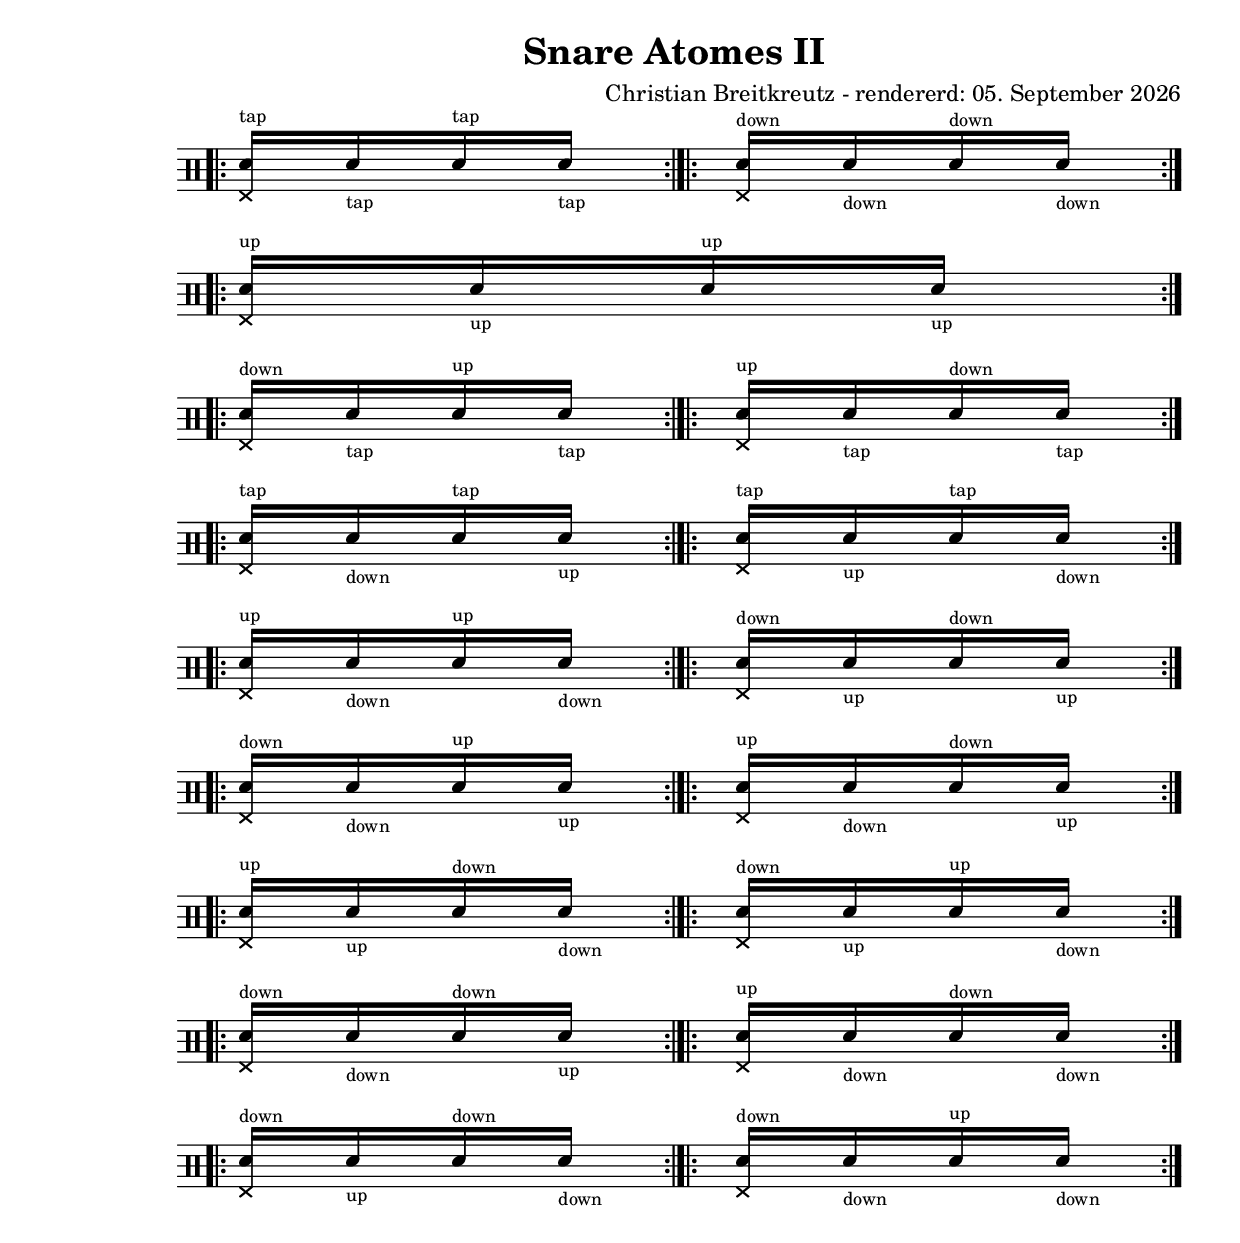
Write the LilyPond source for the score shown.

\version "2.18.2"
title = \markup {"Snare Atomes II "}


\paper {
  top-margin = 30
  left-margin = 30
  right-margin = 10
}
#(define drumset '(
    (bassdrum     default     #f         -5)
    (snare        default     #f         1)
    (hihat          cross     #f         5)
    (pedalhihat     cross     #f        -5)
    (closedhihat    cross     "stopped"  5)
    (openhihat      cross     "open"     5)
    
    (hightom      default     #f         3)
    (lowmidtom    default     #f         2)
    (lowtom       default     #f        -1)
    
    (ridecymbal     cross     #f         4)
    (crashcymbal    cross     #f         6)
    (cowbell           do     #f         3)))
date = #(strftime "%d. %B %Y" (localtime (current-time)))

global = {
  \key c \major
  \time 2/4
  \tempo 4=96
}
\layout {
indent = #0
}
sb = \bar "'"
rb= \bar ":|.|:"

ghost= #(define-music-function
        (parser location note )
        (ly:music?)
        #{
          \once \teeny
           \parenthesize #note
        #}
)
thead= #(define-music-function
        (parser location note )
        (ly:music?)
        #{
          \once
          \override NoteHead.transparent = ##t #note
        #}
)
ano= #(define-music-function
        (parser location text note )
        (string? ly:music?)
        #{
          \balloonGrobText #'Stem #'(-1 . 2) \markup{ #text } #note
        #}
)
\header{
  title = \markup \center-column { \title }
  composer=\markup { "Christian Breitkreutz" - rendererd: \date}
}


up = \markup{\tiny "up"}
down = \markup{\tiny "down"}
tap = \markup{\tiny "tap"}
notes = \drummode { 

			\rb
                 <hhp sn>16^\tap  [sn_\tap sn^\tap sn_\tap ]\rb
                 <hhp sn>16^\down  [sn_\down sn^\down sn_\down ]\rb
                 \break
                 <hhp sn>16^\up  [sn_\up sn^\up sn_\up ]\rb
                 \break
                 <hhp sn>16^\down  [sn_\tap sn^\up sn_\tap ]\rb
                 <hhp sn>16^\up  [sn_\tap sn^\down sn_\tap ]\rb
                 \break
                 <hhp sn>16^\tap  [sn_\down sn^\tap sn_\up ]\rb
                 <hhp sn>16^\tap  [sn_\up sn^\tap sn_\down ]\rb
                 \break
                 <hhp sn>16^\up  [sn_\down sn^\up sn_\down ]\rb
                 <hhp sn>16^\down  [sn_\up sn^\down sn_\up ]\rb
                 \break
                 <hhp sn>16^\down  [sn_\down sn^\up sn_\up ]\rb
                 <hhp sn>16^\up  [sn_\down sn^\down sn_\up ]\rb
                 \break
                 <hhp sn>16^\up  [sn_\up sn^\down sn_\down ]\rb
                 <hhp sn>16^\down  [sn_\up sn^\up sn_\down ]\rb
                 \break
                 <hhp sn>16^\down  [sn_\down sn^\down sn_\up ]\rb
                 <hhp sn>16^\up  [sn_\down sn^\down sn_\down ]\rb
                 \break
                 <hhp sn>16^\down  [sn_\up sn^\down sn_\down ]\rb
                 <hhp sn>16^\down  [sn_\down sn^\up sn_\down ]\rb
                 \break
}


\score {
  
  \new DrumStaff 
  \with {
    \consists "Instrument_name_engraver"
    \consists "Parenthesis_engraver"
    \consists "Balloon_engraver"

  } <<
    \set DrumStaff.drumStyleTable = #(alist->hash-table drumset)
    
    \new DrumVoice {
    	\override Score.BarNumber.break-visibility = #'#(#f #f #f)
    	\override Staff.TimeSignature #'stencil = ##f  
    	\voiceOne 
    	\notes
    }
  >>
  \midi { }
  \layout {
   \context { 
      \Staff 
      \remove Time_signature_engraver 
    } 
  }
}
